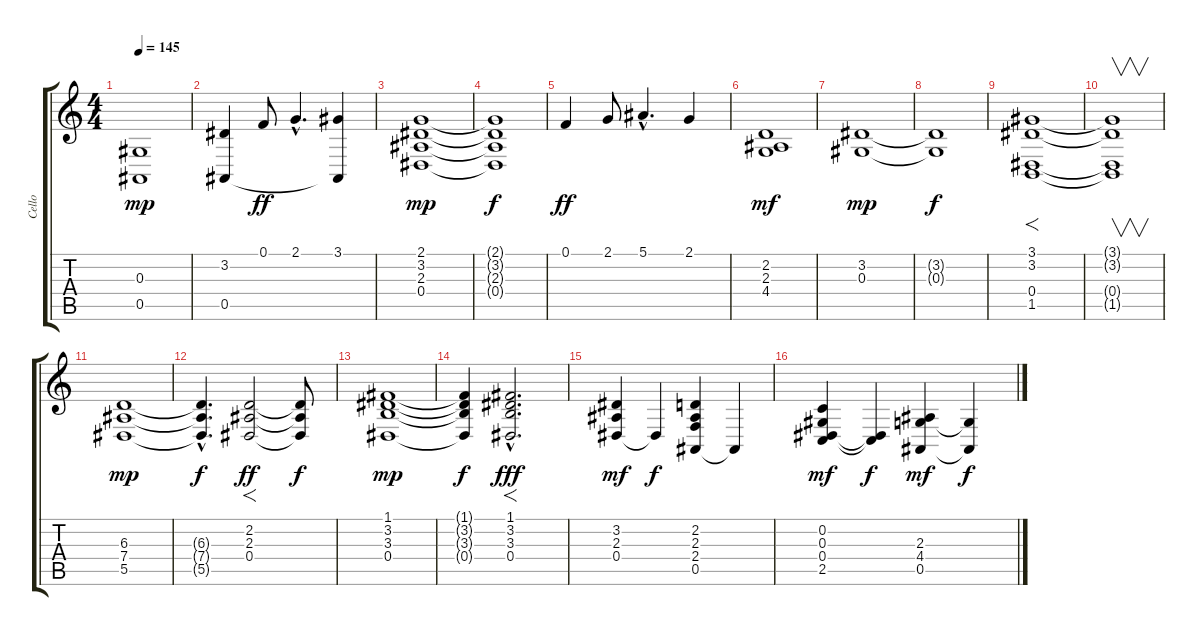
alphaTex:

\track ("Cello" "Cello") {instrument stringensemble2}
\staff {score tabs}
\tuning (F4 C4 Ab3 Eb3 Bb2 F2) {hide}
\ts (4 4)
\tempo 145
\clef g2
\ks c
(0.3 0.5).1{dy mp} |
(3.2 0.5).4 0.1.8{dy ff} 2.1{hac}.4{d} (3.1 0.5{t}).4 |
(2.1 3.2 2.3 0.4).1{dy mp} |
(2.1{t} 3.2{t} 2.3{t} 0.4{t}).1{dy f} |
0.1.4{dy ff} 2.1.8 5.1{hac}.4{d} 2.1.4 |
(2.2 2.3 4.4).1{dy mf} |
(3.2 0.3).1{dy mp} |
(3.2{t} 0.3{t}).1{dy f} |
(3.1 3.2 0.4 1.5).1{f} |
(3.1{t} 3.2{t} 0.4{t} 1.5{t}).1{v} |
(6.3 7.4 5.5).1{dy mp} |
(6.3{hac t} 7.4{hac t} 5.5{hac t}).4{d dy f} (2.2 2.3 0.4).2{f dy ff} (2.2{t} 2.3{t} 0.4{t}).8{dy f} |
(1.1 3.2 3.3 0.4).1{dy mp} |
(1.1{t} 3.2{t} 3.3{t} 0.4{t}).4{dy f} (1.1{hac} 3.2{hac} 3.3{hac} 0.4{hac}).2{f d dy fff} |
(3.2 2.3 0.4).4{dy mf} 0.4{t}.4{dy f} (2.2 2.3 2.4 0.5).4 0.5{t}.4 |
(0.2 0.3 0.4 2.5).4{dy mf} (0.4{t} 2.5{t}).4{dy f} (2.3 4.4 0.5).4{dy mf} (4.4{t} 0.5{t}).4{dy f}
